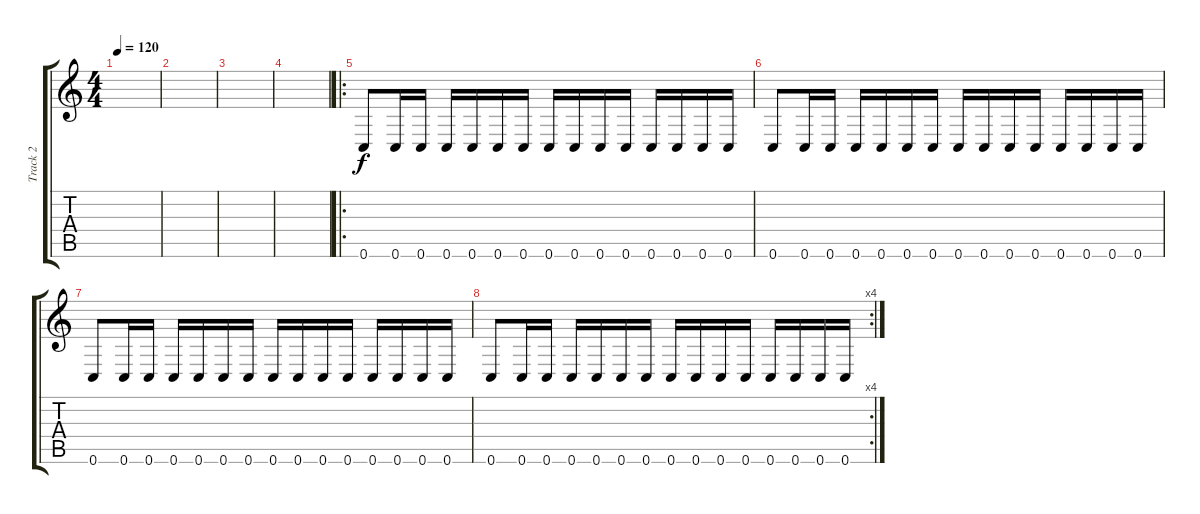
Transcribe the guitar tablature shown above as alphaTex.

\track ("Track 2" "Track 2") {instrument overdrivenguitar}
\staff {score tabs}
\tuning (D4 A3 F3 C3 G2 C2) {hide}
\ts (4 4)
\tempo 120
\clef g2
\ks c
|
|
|
|
\ro
0.6.8 0.6.16 0.6.16 0.6.16 0.6.16 0.6.16 0.6.16 0.6.16 0.6.16 0.6.16 0.6.16 0.6.16 0.6.16 0.6.16 0.6.16 |
0.6.8 0.6.16 0.6.16 0.6.16 0.6.16 0.6.16 0.6.16 0.6.16 0.6.16 0.6.16 0.6.16 0.6.16 0.6.16 0.6.16 0.6.16 |
0.6.8 0.6.16 0.6.16 0.6.16 0.6.16 0.6.16 0.6.16 0.6.16 0.6.16 0.6.16 0.6.16 0.6.16 0.6.16 0.6.16 0.6.16 |
\rc 4
0.6.8 0.6.16 0.6.16 0.6.16 0.6.16 0.6.16 0.6.16 0.6.16 0.6.16 0.6.16 0.6.16 0.6.16 0.6.16 0.6.16 0.6.16
